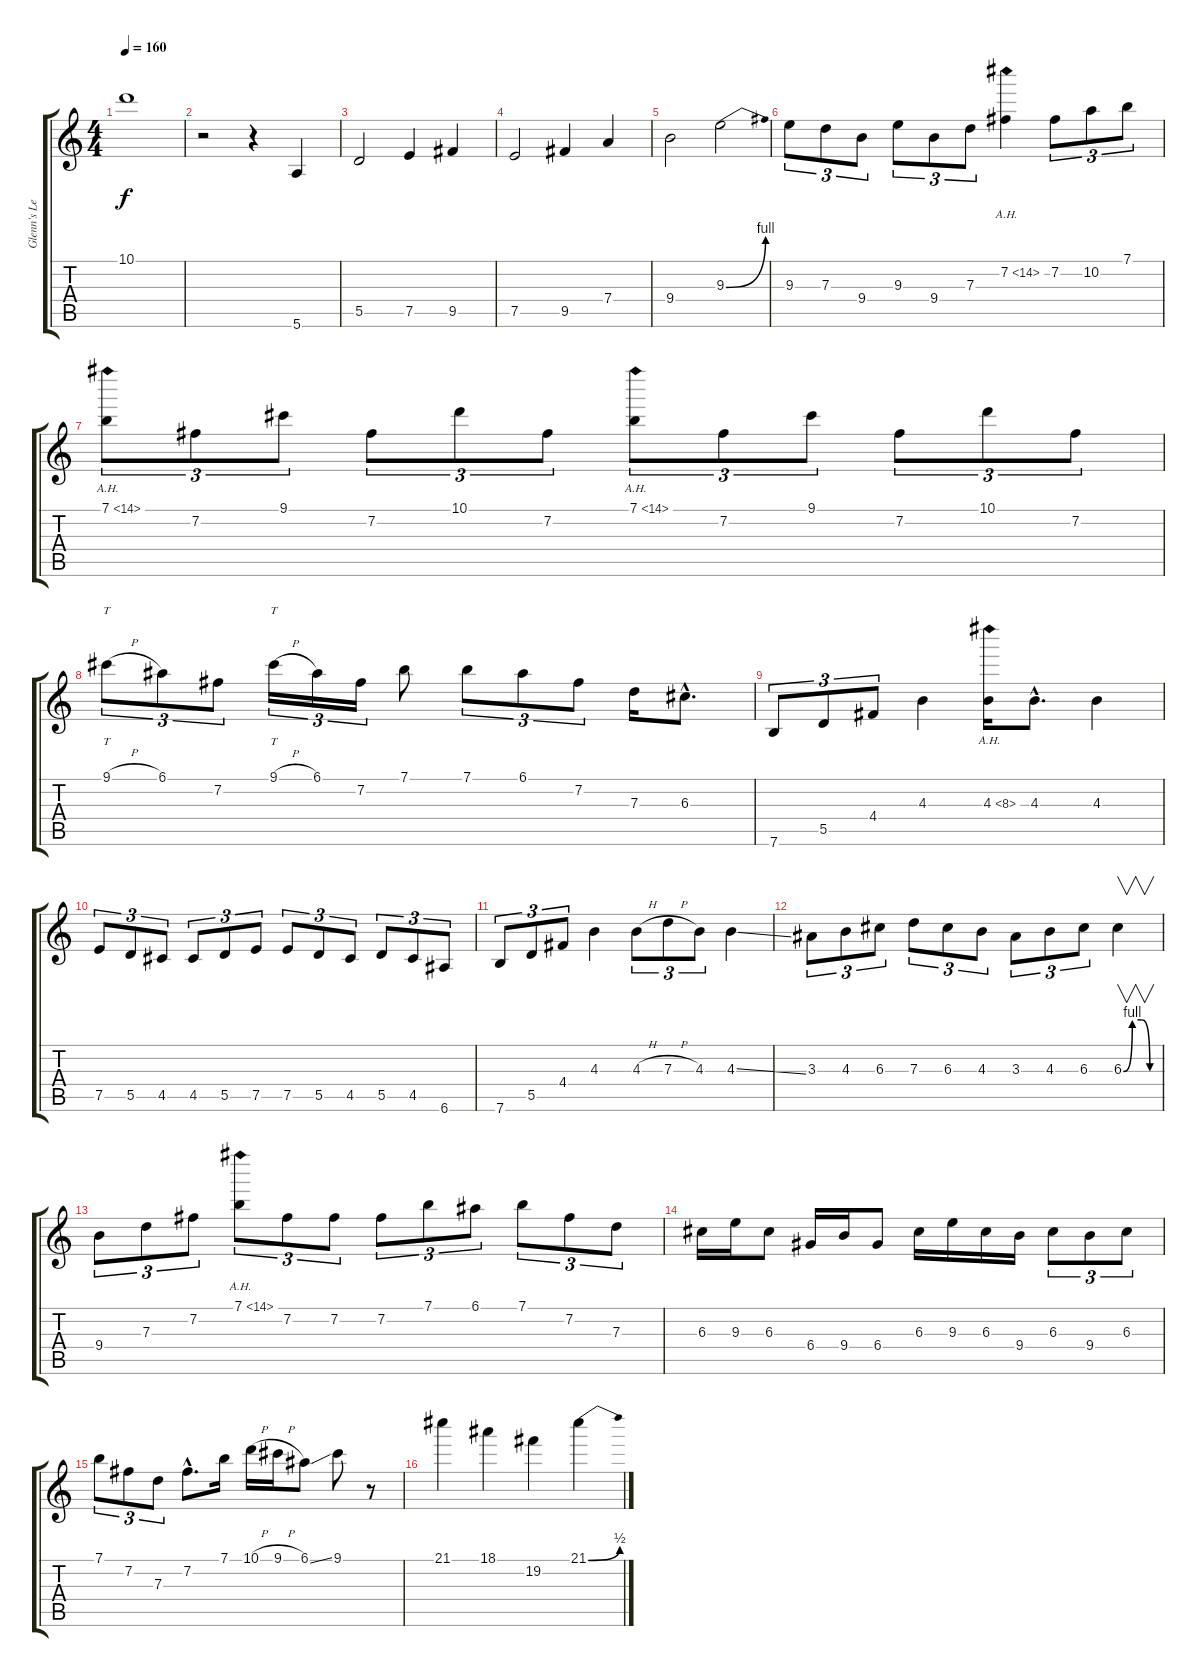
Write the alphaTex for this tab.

\track ("Glenn's Lead" "Glenn's Le") {instrument overdrivenguitar}
\staff {score tabs}
\tuning (E4 B3 G3 D3 A2 E2) {hide}
\ts (4 4)
\tempo 160
\clef g2
\ks c
10.1.1{dy f} |
r.2 r.4 5.6.4 |
5.5.2 7.5.4 9.5.4 |
7.5.2 9.5.4 7.4.4 |
9.4.2 9.3{be (bend 0 0 60 4)}.2 |
9.3.8{tu (3 2)} 7.3.8{tu (3 2)} 9.4.8{tu (3 2)} 9.3.8{tu (3 2)} 9.4.8{tu (3 2)} 7.3.8{tu (3 2)} 7.2{ah 7}.4 7.2.8{tu (3 2)} 10.2.8{tu (3 2)} 7.1.8{tu (3 2)} |
7.1{ah 7}.8{tu (3 2)} 7.2.8{tu (3 2)} 9.1.8{tu (3 2)} 7.2.8{tu (3 2)} 10.1.8{tu (3 2)} 7.2.8{tu (3 2)} 7.1{ah 7}.8{tu (3 2)} 7.2.8{tu (3 2)} 9.1.8{tu (3 2)} 7.2.8{tu (3 2)} 10.1.8{tu (3 2)} 7.2.8{tu (3 2)} |
9.1{h}.8{tt tu (3 2)} 6.1.8{tu (3 2)} 7.2.8{tu (3 2)} 9.1{h}.16{tt tu (3 2)} 6.1.16{tu (3 2)} 7.2.16{tu (3 2)} 7.1.8 7.1.8{tu (3 2)} 6.1.8{tu (3 2)} 7.2.8{tu (3 2)} 7.3.16 6.3{hac}.8{d} |
7.6.8{tu (3 2)} 5.5.8{tu (3 2)} 4.4.8{tu (3 2)} 4.3.4 4.3{ah 4}.16 4.3{hac}.8{d} 4.3.4 |
7.5.8{tu (3 2)} 5.5.8{tu (3 2)} 4.5.8{tu (3 2)} 4.5.8{tu (3 2)} 5.5.8{tu (3 2)} 7.5.8{tu (3 2)} 7.5.8{tu (3 2)} 5.5.8{tu (3 2)} 4.5.8{tu (3 2)} 5.5.8{tu (3 2)} 4.5.8{tu (3 2)} 6.6.8{tu (3 2)} |
7.6.8{tu (3 2)} 5.5.8{tu (3 2)} 4.4.8{tu (3 2)} 4.3.4 4.3{h}.8{tu (3 2)} 7.3{h}.8{tu (3 2)} 4.3.8{tu (3 2)} 4.3{ss}.4 |
3.3.8{tu (3 2)} 4.3.8{tu (3 2)} 6.3.8{tu (3 2)} 7.3.8{tu (3 2)} 6.3.8{tu (3 2)} 4.3.8{tu (3 2)} 3.3.8{tu (3 2)} 4.3.8{tu (3 2)} 6.3.8{tu (3 2)} 6.3{be (custom 0 0 15 4 30 4 45 0 60 0)}.4{v} |
9.4.8{tu (3 2)} 7.3.8{tu (3 2)} 7.2.8{tu (3 2)} 7.1{ah 7}.8{tu (3 2)} 7.2.8{tu (3 2)} 7.2.8{tu (3 2)} 7.2.8{tu (3 2)} 7.1.8{tu (3 2)} 6.1.8{tu (3 2)} 7.1.8{tu (3 2)} 7.2.8{tu (3 2)} 7.3.8{tu (3 2)} |
6.3.16 9.3.16 6.3.8 6.4.16 9.4.16 6.4.8 6.3.16 9.3.16 6.3.16 9.4.16 6.3.8{tu (3 2)} 9.4.8{tu (3 2)} 6.3.8{tu (3 2)} |
7.1.8{tu (3 2)} 7.2.8{tu (3 2)} 7.3.8{tu (3 2)} 7.2{hac}.8{d} 7.1.16 10.1{h}.16 9.1{h}.16 6.1{ss}.8 9.1.8 r.8 |
21.1.4 18.1.4 19.2.4 21.1{be (bend 0 0 60 2)}.4
